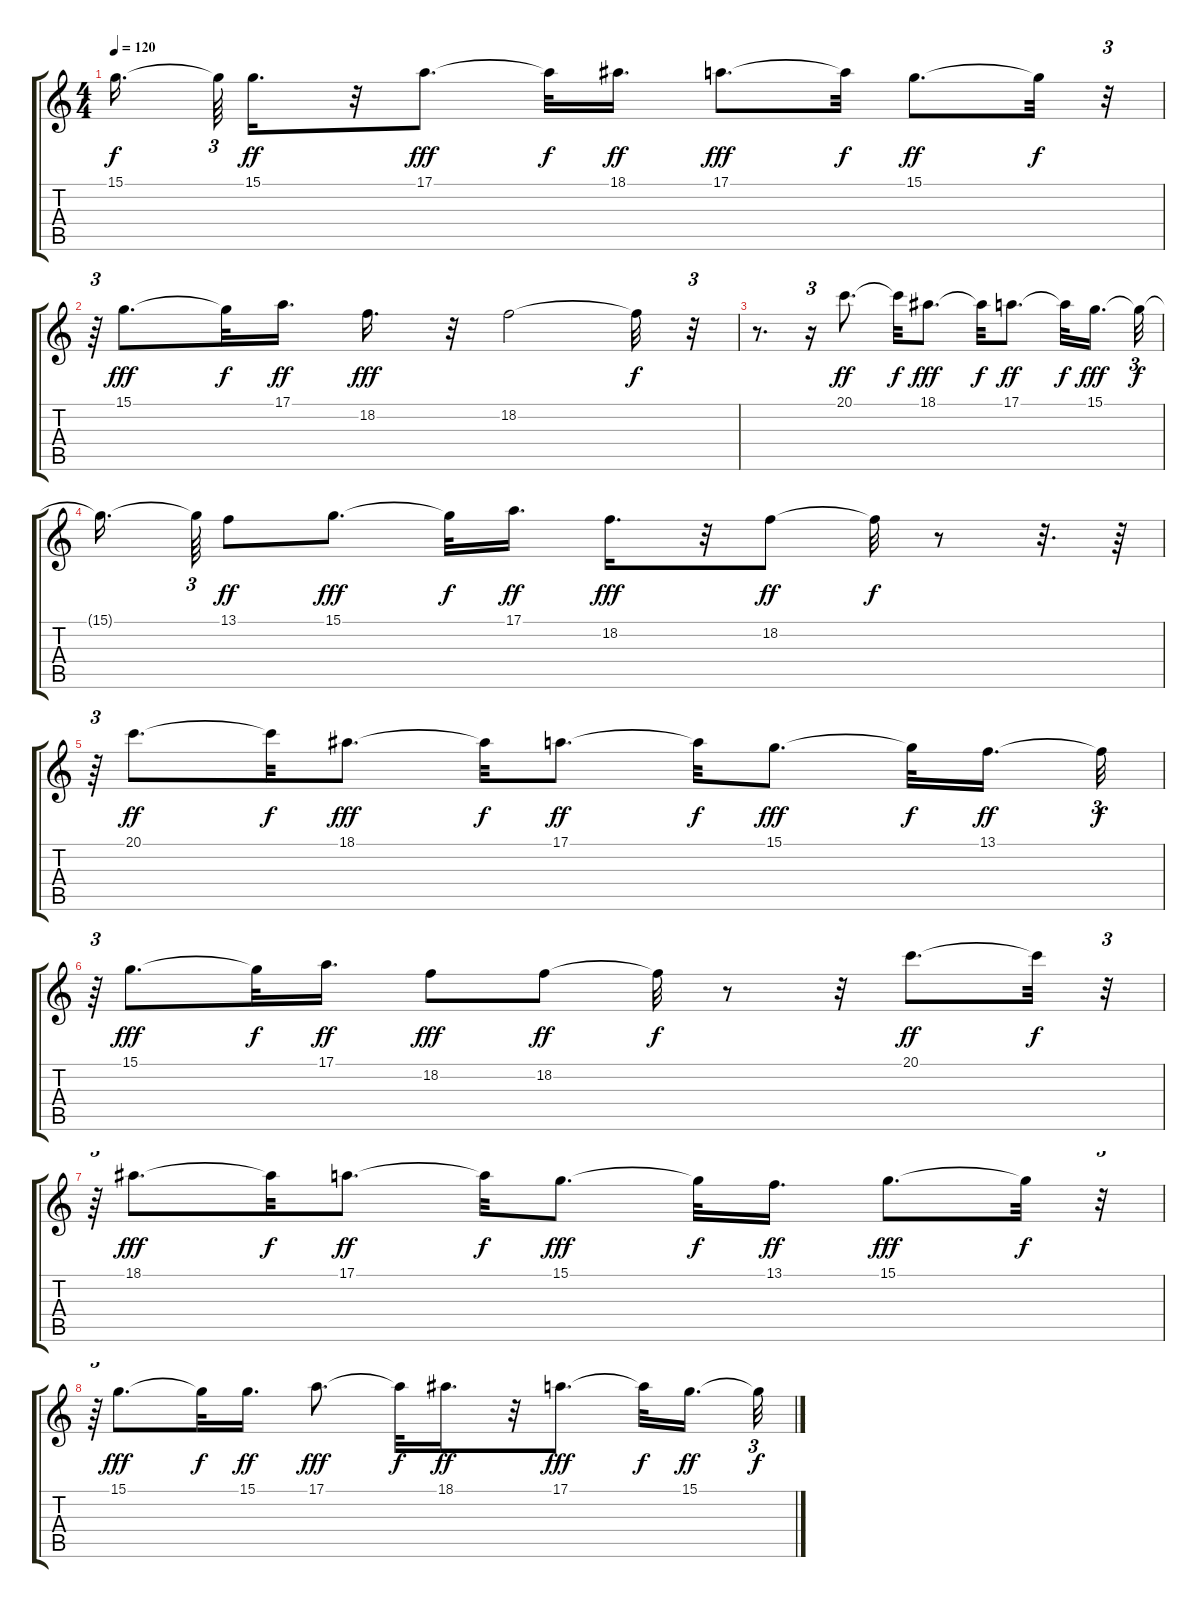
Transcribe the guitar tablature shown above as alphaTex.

\track "" {instrument lead2sawtooth}
\staff {score tabs}
\tuning (E4 B3 G3 D3 A2 E2) {hide}
\ts (4 4)
\tempo 120
\clef g2
\ks c
15.1{t}.16{d dy f} 15.1{t}.64{tu (3 2)} 15.1.16{d dy ff} r.32 17.1.8{d dy fff} 17.1{t}.32{dy f} 18.1.16{d dy ff} 17.1.8{d dy fff} 17.1{t}.32{dy f} 15.1.8{d dy ff} 15.1{t}.32{dy f} r.32{tu (3 2)} |
r.64{tu (3 2)} 15.1.8{d dy fff} 15.1{t}.32{dy f} 17.1.16{d dy ff} 18.2.16{d dy fff} r.32 18.2.2 18.2{t}.32{dy f} r.32{tu (3 2)} |
r.8{d} r.16{tu (3 2)} 20.1.8{d dy ff} 20.1{t}.32{dy f} 18.1.8{d dy fff} 18.1{t}.32{dy f} 17.1.8{d dy ff} 17.1{t}.32{dy f} 15.1.16{d dy fff} 15.1{t}.32{tu (3 2) dy f} |
15.1{t}.16{d} 15.1{t}.64{tu (3 2)} 13.1.8{dy ff} 15.1.8{d dy fff} 15.1{t}.32{dy f} 17.1.16{d dy ff} 18.2.16{d dy fff} r.32 18.2.8{dy ff} 18.2{t}.32{dy f} r.8 r.32{d} r.64 |
r.64{tu (3 2)} 20.1.8{d dy ff} 20.1{t}.32{dy f} 18.1.8{d dy fff} 18.1{t}.32{dy f} 17.1.8{d dy ff} 17.1{t}.32{dy f} 15.1.8{d dy fff} 15.1{t}.32{dy f} 13.1.16{d dy ff} 13.1{t}.32{tu (3 2) dy f} |
r.64{tu (3 2)} 15.1.8{d dy fff} 15.1{t}.32{dy f} 17.1.16{d dy ff} 18.2.8{dy fff} 18.2.8{dy ff} 18.2{t}.32{dy f} r.8 r.32 20.1.8{d dy ff} 20.1{t}.32{dy f} r.32{tu (3 2)} |
r.64{tu (3 2)} 18.1.8{d dy fff} 18.1{t}.32{dy f} 17.1.8{d dy ff} 17.1{t}.32{dy f} 15.1.8{d dy fff} 15.1{t}.32{dy f} 13.1.16{d dy ff} 15.1.8{d dy fff} 15.1{t}.32{dy f} r.32{tu (3 2)} |
r.64{tu (3 2)} 15.1.8{d dy fff} 15.1{t}.32{dy f} 15.1.16{d dy ff} 17.1.8{d dy fff} 17.1{t}.32{dy f} 18.1.16{d dy ff} r.32 17.1.8{d dy fff} 17.1{t}.32{dy f} 15.1.16{d dy ff} 15.1{t}.32{tu (3 2) dy f}
